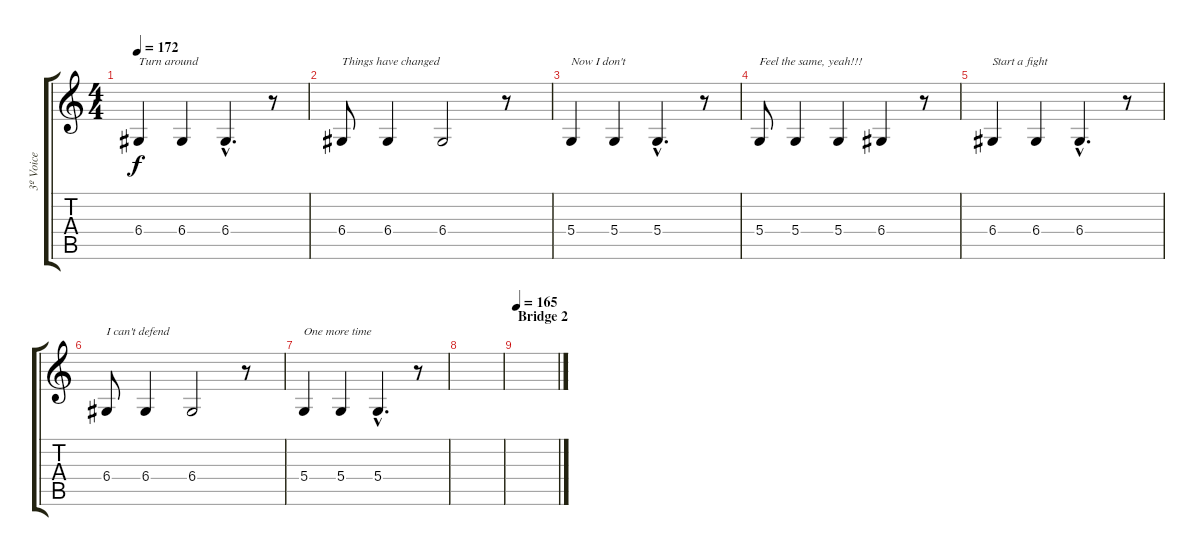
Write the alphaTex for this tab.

\track ("3º Voice" "3º Voice") {instrument baritonesax}
\staff {score tabs}
\tuning (E4 B3 G3 D3 A2 E2) {hide}
\ts (4 4)
\tempo 172
\clef g2
\ks c
6.4.4{txt "Turn around" dy f} 6.4.4 6.4{hac}.4{d} r.8 |
6.4.8{txt "Things have changed"} 6.4.4 6.4.2 r.8 |
5.4.4{txt "Now I don't"} 5.4.4 5.4{hac}.4{d} r.8 |
5.4.8{txt "Feel the same, yeah!!!"} 5.4.4 5.4.4 6.4.4 r.8 |
6.4.4{txt "Start a fight"} 6.4.4 6.4{hac}.4{d} r.8 |
6.4.8{txt "I can't defend"} 6.4.4 6.4.2 r.8 |
5.4.4{txt "One more time"} 5.4.4 5.4{hac}.4{d} r.8 |
|
\section ("" "Bridge 2")
\tempo 165
